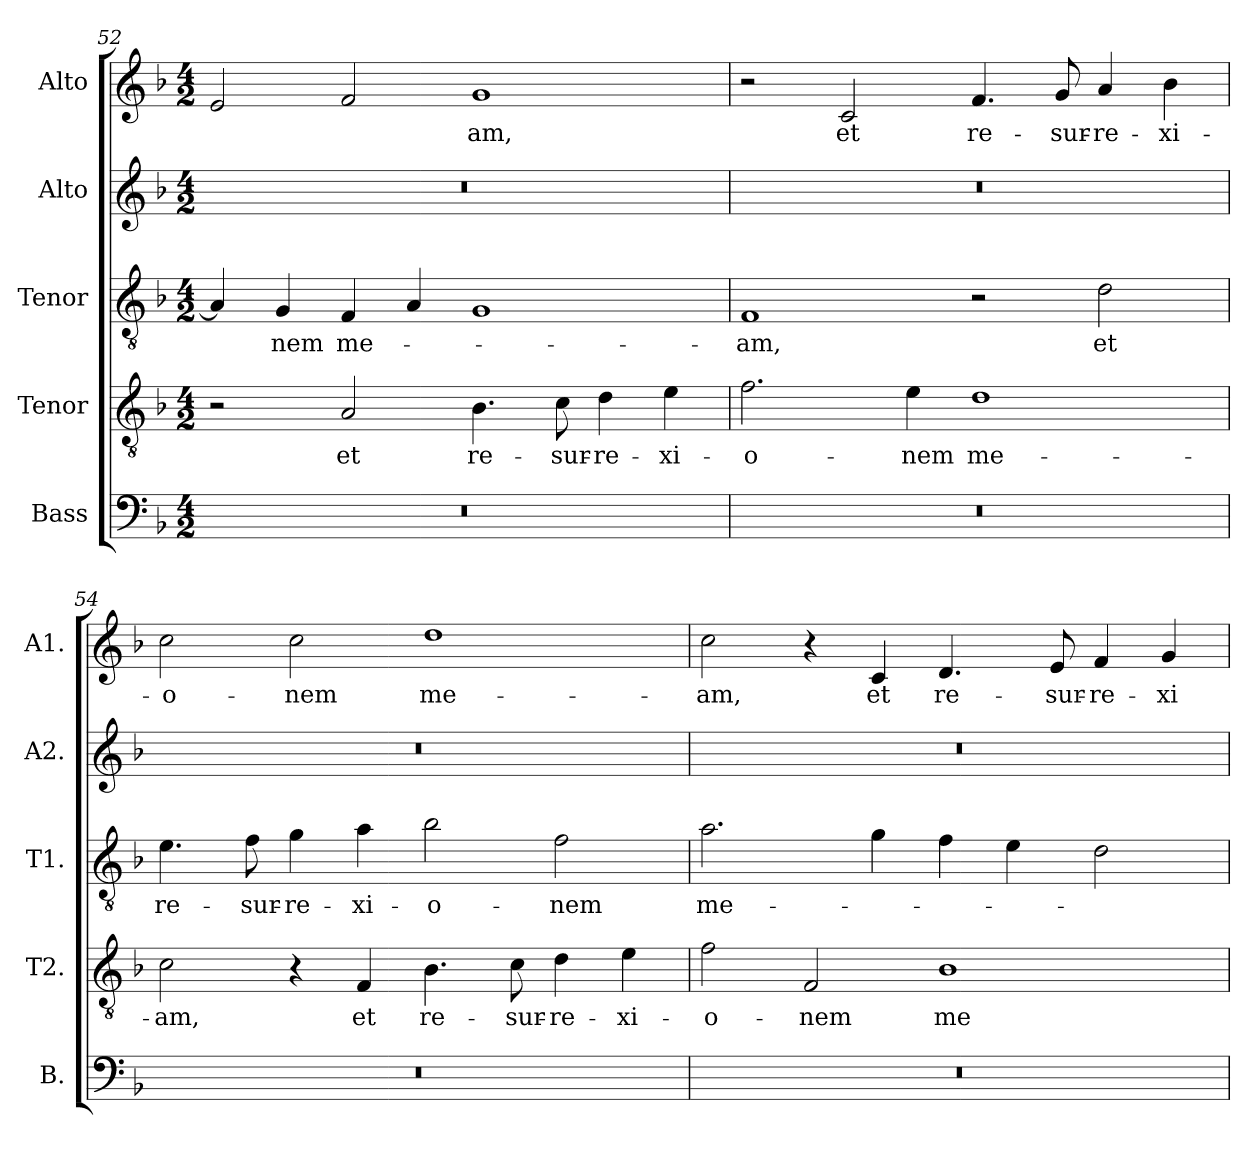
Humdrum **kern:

**kern	**kern	**text	**kern	**text	**kern	**kern	**text
*part5	*part4	*part4	*part3	*part3	*part2	*part1	*part1
*staff5	*staff4	*staff4	*staff3	*staff3	*staff2	*staff1	*staff1
*I"Bass	*I"Tenor	*	*I"Tenor	*	*I"Alto	*I"Alto	*
*I'B.	*I'T2.	*	*I'T1.	*	*I'A2.	*I'A1.	*
*clefF4	*clefGv2	*	*clefGv2	*	*clefG2	*clefG2	*
*	*ITrd7c12	*	*ITrd7c12	*	*	*	*
*k[b-]	*k[b-]	*	*k[b-]	*	*k[b-]	*k[b-]	*
*F:	*F:	*	*F:	*	*F:	*F:	*
*M4/2	*M4/2	*	*M4/2	*	*M4/2	*M4/2	*
=52	=52	=52	=52	=52	=52	=52	=52
!LO:N:vis=1	!	!	!	!	!LO:N:vis=1	!	!
0r	2r	.	4AAi/]	.	0r	2ei/	.
!	!	!	!	!LO:LY:b:color=#000000	!	!	!
.	.	.	4GGi/	-nem	.	.	.
!	!	!LO:LY:b:color=#000000	!	!	!	!	!
!	!	!	!	!LO:LY:b:color=#000000	!	!	!
.	2AAi/	et	4FFi/	me-	.	2fi/	.
.	.	.	4AAi/	.	.	.	.
!	!	!LO:LY:b:color=#000000	!	!	!	!	!
!	!	!	!	!	!	!	!LO:LY:b:color=#000000
.	4.BB-i\	re-	1GGi	.	.	1gi	-am,
!	!	!LO:LY:b:color=#000000	!	!	!	!	!
.	8Ci\	-sur-	.	.	.	.	.
!	!	!LO:LY:b:color=#000000	!	!	!	!	!
.	4Di\	-re-	.	.	.	.	.
!	!	!LO:LY:b:color=#000000	!	!	!	!	!
.	4Ei\	-xi-	.	.	.	.	.
=53	=53	=53	=53	=53	=53	=53	=53
!LO:N:vis=1	!	!	!	!	!	!	!
!	!	!LO:LY:b:color=#000000	!	!	!	!	!
!	!	!	!	!LO:LY:b:color=#000000	!LO:N:vis=1	!	!
0r	2.Fi\	-o-	1FFi	-am,	0r	2r	.
!	!	!	!	!	!	!	!LO:LY:b:color=#000000
.	.	.	.	.	.	2ci/	et
!	!	!LO:LY:b:color=#000000	!	!	!	!	!
.	4Ei\	-nem	.	.	.	.	.
!	!	!LO:LY:b:color=#000000	!	!	!	!	!
!	!	!	!	!	!	!	!LO:LY:b:color=#000000
.	1Di	me-	2r	.	.	4.fi/	re-
!	!	!	!	!	!	!	!LO:LY:b:color=#000000
.	.	.	.	.	.	8gi/	-sur-
!	!	!	!	!LO:LY:b:color=#000000	!	!	!
!	!	!	!	!	!	!	!LO:LY:b:color=#000000
.	.	.	2Di\	et	.	4ai/	-re-
!	!	!	!	!	!	!	!LO:LY:b:color=#000000
.	.	.	.	.	.	4b-i\	-xi-
=54	=54	=54	=54	=54	=54	=54	=54
!LO:N:vis=1	!	!	!	!	!	!	!
!	!	!LO:LY:b:color=#000000	!	!	!	!	!
!	!	!	!	!LO:LY:b:color=#000000	!LO:N:vis=1	!	!
!	!	!	!	!	!	!	!LO:LY:b:color=#000000
0r	2Ci\	-am,	4.Ei\	re-	0r	2cci\	-o-
!	!	!	!	!LO:LY:b:color=#000000	!	!	!
.	.	.	8Fi\	-sur-	.	.	.
!	!	!	!	!LO:LY:b:color=#000000	!	!	!
!	!	!	!	!	!	!	!LO:LY:b:color=#000000
.	4r	.	4Gi\	-re-	.	2cci\	-nem
!	!	!LO:LY:b:color=#000000	!	!	!	!	!
!	!	!	!	!LO:LY:b:color=#000000	!	!	!
.	4FFi/	et	4Ai\	-xi-	.	.	.
!	!	!LO:LY:b:color=#000000	!	!	!	!	!
!	!	!	!	!LO:LY:b:color=#000000	!	!	!
!	!	!	!	!	!	!	!LO:LY:b:color=#000000
.	4.BB-i\	re-	2B-i\	-o-	.	1ddi	me-
!	!	!LO:LY:b:color=#000000	!	!	!	!	!
.	8Ci\	-sur-	.	.	.	.	.
!	!	!LO:LY:b:color=#000000	!	!	!	!	!
!	!	!	!	!LO:LY:b:color=#000000	!	!	!
.	4Di\	-re-	2Fi\	-nem	.	.	.
!	!	!LO:LY:b:color=#000000	!	!	!	!	!
.	4Ei\	-xi-	.	.	.	.	.
!!LO:LB:g=z
=55	=55	=55	=55	=55	=55	=55	=55
!LO:N:vis=1	!	!	!	!	!	!	!
!	!	!LO:LY:b:color=#000000	!	!	!	!	!
!	!	!	!	!LO:LY:b:color=#000000	!LO:N:vis=1	!	!
!	!	!	!	!	!	!	!LO:LY:b:color=#000000
0r	2Fi\	-o-	2.Ai\	me-	0r	2cci\	-am,
!	!	!LO:LY:b:color=#000000	!	!	!	!	!
.	2FFi/	-nem	.	.	.	4r	.
!	!	!	!	!	!	!	!LO:LY:b:color=#000000
.	.	.	4Gi\	.	.	4ci/	et
!	!	!LO:LY:b:color=#000000	!	!	!	!	!
!	!	!	!	!	!	!	!LO:LY:b:color=#000000
.	1BB-i	me-	4Fi\	.	.	4.di/	re-
.	.	.	4Ei\	.	.	.	.
!	!	!	!	!	!	!	!LO:LY:b:color=#000000
.	.	.	.	.	.	8ei/	-sur-
!	!	!	!	!	!	!	!LO:LY:b:color=#000000
.	.	.	2Di\	.	.	4fi/	-re-
!	!	!	!	!	!	!	!LO:LY:b:color=#000000
.	.	.	.	.	.	4gi/	-xi-
=	=	=	=	=	=	=	=
*-	*-	*-	*-	*-	*-	*-	*-
